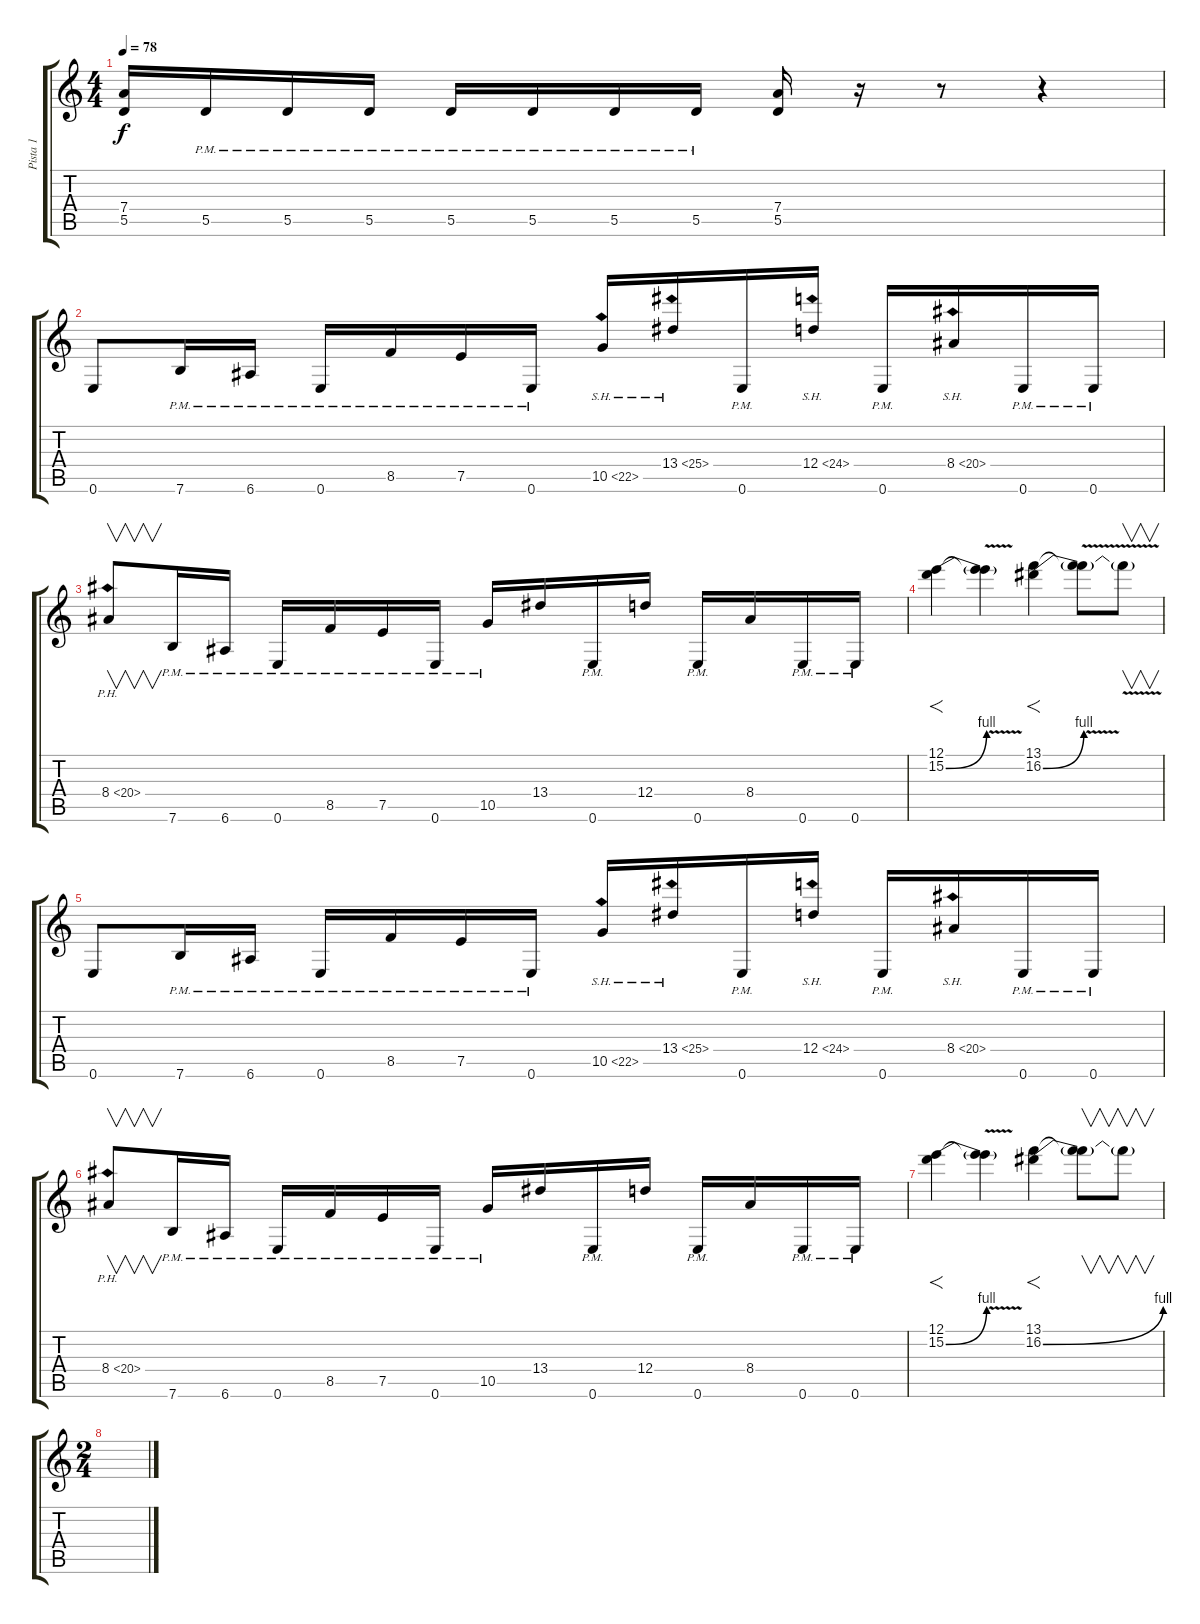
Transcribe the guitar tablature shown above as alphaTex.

\track ("Pista 1" "Pista 1") {instrument overdrivenguitar}
\staff {score tabs}
\tuning (E4 B3 G3 D3 A2 E2) {hide}
\ts (4 4)
\tempo 78
\clef g2
\ks c
(7.4{t} 5.5{t}).16{dy f} 5.5{pm}.16 5.5{pm}.16 5.5{pm}.16 5.5{pm}.16 5.5{pm}.16 5.5{pm}.16 5.5{pm}.16 (7.4 5.5).16 r.16 r.8 r.4 |
0.6.8 7.6{pm}.16 6.6{pm}.16 0.6{pm}.16 8.5{pm}.16 7.5{pm}.16 0.6{pm}.16 10.5{sh 12}.16 13.4{sh 12}.16 0.6{pm}.16 12.4{sh 12}.16 0.6{pm}.16 8.4{sh 12}.16 0.6{pm}.16 0.6{pm}.16 |
8.4{ph 12}.8{v} 7.6{pm}.16 6.6{pm}.16 0.6{pm}.16 8.5{pm}.16 7.5{pm}.16 0.6{pm}.16 10.5{pm}.16 13.4.16 0.6{pm}.16 12.4.16 0.6{pm}.16 8.4.16 0.6{pm}.16 0.6{pm}.16 |
(12.1 15.2{be (bend 0 0 60 4)}).4{f} (12.1{t} 15.2{v t}).4 (13.1 16.2{be (bend 0 0 60 4)}).4{f} (13.1{t} 16.2{v t}).8 16.2{t}.8{v} |
0.6.8 7.6{pm}.16 6.6{pm}.16 0.6{pm}.16 8.5{pm}.16 7.5{pm}.16 0.6{pm}.16 10.5{sh 12}.16 13.4{sh 12}.16 0.6{pm}.16 12.4{sh 12}.16 0.6{pm}.16 8.4{sh 12}.16 0.6{pm}.16 0.6{pm}.16 |
8.4{ph 12}.8{v} 7.6{pm}.16 6.6{pm}.16 0.6{pm}.16 8.5{pm}.16 7.5{pm}.16 0.6{pm}.16 10.5{pm}.16 13.4.16 0.6{pm}.16 12.4.16 0.6{pm}.16 8.4.16 0.6{pm}.16 0.6{pm}.16 |
(12.1 15.2{be (bend 0 0 60 4)}).4{f} (12.1{t} 15.2{v t}).4 (13.1 16.2{be (bend 0 0 60 4)}).4{f} (13.1{t} 16.2{t}).8{v} 16.2{t}.8{v} |
\ts (2 4)
